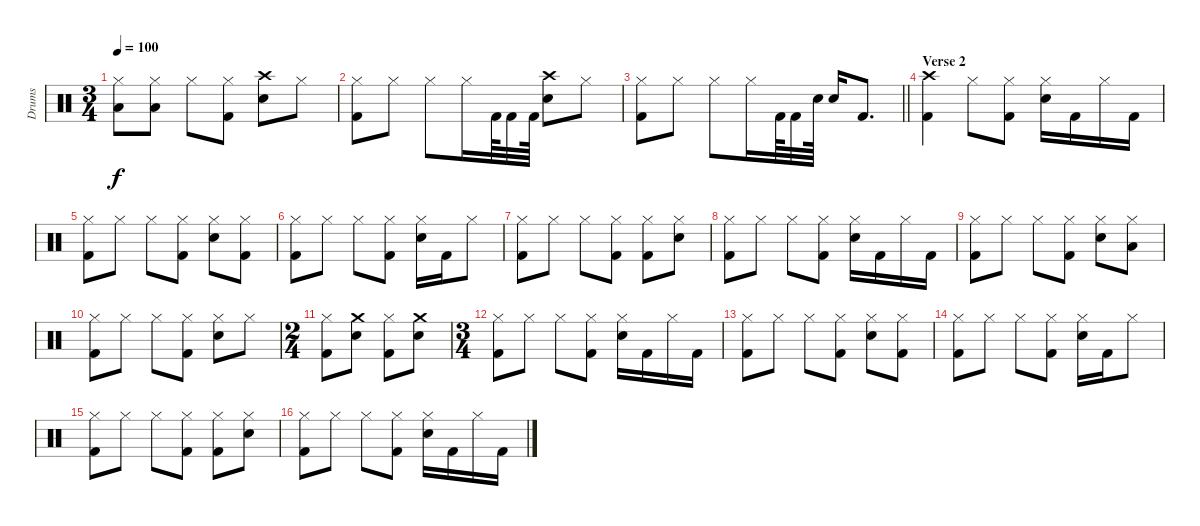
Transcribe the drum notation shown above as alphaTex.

\track ("Drums" "Drums") {instrument percussion}
\staff {score}
\articulation defaults
\ts (3 4)
\tempo 100
\clef neutral
\ks c
("Hi-Hat (closed)" "Low Tom (hit)").8{dy f} ("Hi-Hat (closed)" "Low Tom (hit)").8 "Hi-Hat (closed)".8 ("Hi-Hat (closed)" "Kick (hit) 2").8 ("Crash high (hit)" "Snare (hit) 2").8 "Hi-Hat (closed)".8 |
("Hi-Hat (closed)" "Kick (hit) 2").8 "Hi-Hat (closed)".8 "Hi-Hat (closed)".8 "Hi-Hat (closed)".16 "Kick (hit) 2".64 "Kick (hit) 2".32 "Kick (hit) 2".64 ("Crash high (hit)" "Snare (hit) 2").8 "Hi-Hat (closed)".8 |
\barLineRight lightlight
("Hi-Hat (closed)" "Kick (hit) 2").8 "Hi-Hat (closed)".8 "Hi-Hat (closed)".8 "Hi-Hat (closed)".16 "Kick (hit) 2".64 "Kick (hit) 2".32 "Snare (hit) 2".64 "Snare (hit) 2".16 "Kick (hit) 2".8{d} |
\section ("" "Verse 2")
("Crash high (hit)" "Kick (hit) 2").4 "Hi-Hat (closed)".8 ("Hi-Hat (closed)" "Kick (hit) 2").8 ("Hi-Hat (closed)" "Snare (hit) 2").16 "Kick (hit) 2".16 "Hi-Hat (closed)".16 "Kick (hit) 2".16 |
("Hi-Hat (closed)" "Kick (hit) 2").8 "Hi-Hat (closed)".8 "Hi-Hat (closed)".8 ("Hi-Hat (closed)" "Kick (hit) 2").8 ("Hi-Hat (closed)" "Snare (hit) 2").8 ("Hi-Hat (closed)" "Kick (hit) 2").8 |
("Hi-Hat (closed)" "Kick (hit) 2").8 "Hi-Hat (closed)".8 "Hi-Hat (closed)".8 ("Hi-Hat (closed)" "Kick (hit) 2").8 ("Hi-Hat (closed)" "Snare (hit) 2").16 "Kick (hit) 2".16 "Hi-Hat (closed)".8 |
("Hi-Hat (closed)" "Kick (hit) 2").8 "Hi-Hat (closed)".8 "Hi-Hat (closed)".8 ("Hi-Hat (closed)" "Kick (hit) 2").8 ("Hi-Hat (closed)" "Kick (hit) 2").8 ("Hi-Hat (closed)" "Snare (hit) 2").8 |
("Hi-Hat (closed)" "Kick (hit) 2").8 "Hi-Hat (closed)".8 "Hi-Hat (closed)".8 ("Hi-Hat (closed)" "Kick (hit) 2").8 ("Hi-Hat (closed)" "Snare (hit) 2").16 "Kick (hit) 2".16 "Hi-Hat (closed)".16 "Kick (hit) 2".16 |
("Hi-Hat (closed)" "Kick (hit) 2").8 "Hi-Hat (closed)".8 "Hi-Hat (closed)".8 ("Hi-Hat (closed)" "Kick (hit) 2").8 ("Hi-Hat (closed)" "Snare (hit) 2").8 ("Hi-Hat (closed)" "Low Tom (hit)").8 |
("Hi-Hat (closed)" "Kick (hit) 2").8 "Hi-Hat (closed)".8 "Hi-Hat (closed)".8 ("Hi-Hat (closed)" "Kick (hit) 2").8 ("Hi-Hat (closed)" "Snare (hit) 2").8 "Hi-Hat (closed)".8 |
\ts (2 4)
("Hi-Hat (closed)" "Kick (hit) 2").8 ("Crash medium (hit)" "Snare (hit) 2").8 ("Hi-Hat (closed)" "Kick (hit) 2").8 ("Crash medium (hit)" "Snare (hit) 2").8 |
\ts (3 4)
("Hi-Hat (closed)" "Kick (hit) 2").8 "Hi-Hat (closed)".8 "Hi-Hat (closed)".8 ("Hi-Hat (closed)" "Kick (hit) 2").8 ("Hi-Hat (closed)" "Snare (hit) 2").16 "Kick (hit) 2".16 "Hi-Hat (closed)".16 "Kick (hit) 2".16 |
("Hi-Hat (closed)" "Kick (hit) 2").8 "Hi-Hat (closed)".8 "Hi-Hat (closed)".8 ("Hi-Hat (closed)" "Kick (hit) 2").8 ("Hi-Hat (closed)" "Snare (hit) 2").8 ("Hi-Hat (closed)" "Kick (hit) 2").8 |
("Hi-Hat (closed)" "Kick (hit) 2").8 "Hi-Hat (closed)".8 "Hi-Hat (closed)".8 ("Hi-Hat (closed)" "Kick (hit) 2").8 ("Hi-Hat (closed)" "Snare (hit) 2").16 "Kick (hit) 2".16 "Hi-Hat (closed)".8 |
("Hi-Hat (closed)" "Kick (hit) 2").8 "Hi-Hat (closed)".8 "Hi-Hat (closed)".8 ("Hi-Hat (closed)" "Kick (hit) 2").8 ("Hi-Hat (closed)" "Kick (hit) 2").8 ("Hi-Hat (closed)" "Snare (hit) 2").8 |
("Hi-Hat (closed)" "Kick (hit) 2").8 "Hi-Hat (closed)".8 "Hi-Hat (closed)".8 ("Hi-Hat (closed)" "Kick (hit) 2").8 ("Hi-Hat (closed)" "Snare (hit) 2").16 "Kick (hit) 2".16 "Hi-Hat (closed)".16 "Kick (hit) 2".16
